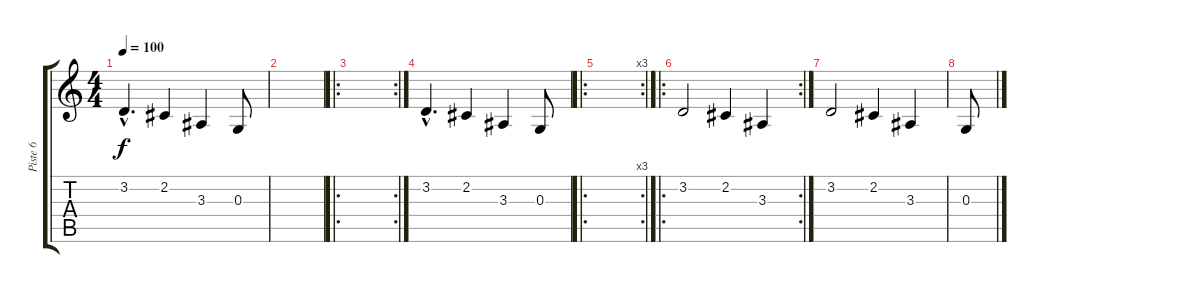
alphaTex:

\track ("Piste 6" "Piste 6") {instrument stringensemble1}
\staff {score tabs}
\tuning (E4 B3 G3 D3 A2 E2) {hide}
\ts (4 4)
\tempo 100
\clef g2
\ks c
3.2{hac}.4{d dy f instrument choiraahs} 2.2.4 3.3.4 0.3.8 |
|
\ro
\rc 2
|
3.2{hac}.4{d instrument choiraahs} 2.2.4 3.3.4 0.3.8 |
\ro
\rc 3
|
\ro
\rc 2
3.2.2{instrument choiraahs} 2.2.4 3.3.4 |
3.2.2{instrument choiraahs} 2.2.4 3.3.4 |
0.3.8
